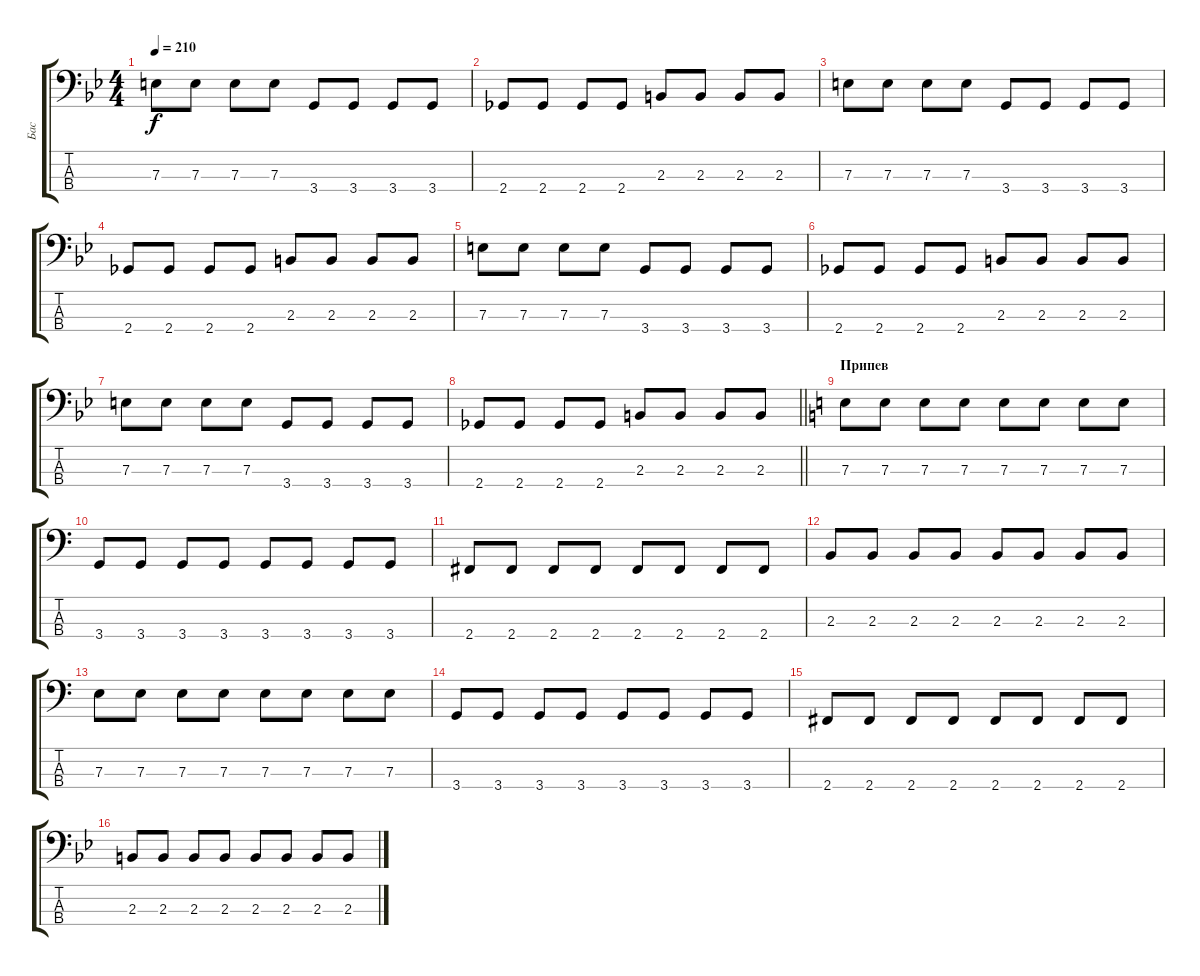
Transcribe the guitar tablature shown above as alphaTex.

\track ("Бас" "Бас") {instrument electricbassfinger}
\staff {score tabs}
\tuning (G2 D2 A1 E1) {hide}
\ts (4 4)
\tempo 210
\clef f4
\ks bb
7.3.8{dy f} 7.3.8 7.3.8 7.3.8 3.4.8 3.4.8 3.4.8 3.4.8 |
2.4.8 2.4.8 2.4.8 2.4.8 2.3.8 2.3.8 2.3.8 2.3.8 |
7.3.8 7.3.8 7.3.8 7.3.8 3.4.8 3.4.8 3.4.8 3.4.8 |
2.4.8 2.4.8 2.4.8 2.4.8 2.3.8 2.3.8 2.3.8 2.3.8 |
7.3.8 7.3.8 7.3.8 7.3.8 3.4.8 3.4.8 3.4.8 3.4.8 |
2.4.8 2.4.8 2.4.8 2.4.8 2.3.8 2.3.8 2.3.8 2.3.8 |
7.3.8 7.3.8 7.3.8 7.3.8 3.4.8 3.4.8 3.4.8 3.4.8 |
\barLineRight lightlight
2.4.8 2.4.8 2.4.8 2.4.8 2.3.8 2.3.8 2.3.8 2.3.8 |
\section ("" "Припев")
\ks c
7.3.8 7.3.8 7.3.8 7.3.8 7.3.8 7.3.8 7.3.8 7.3.8 |
3.4.8 3.4.8 3.4.8 3.4.8 3.4.8 3.4.8 3.4.8 3.4.8 |
2.4.8 2.4.8 2.4.8 2.4.8 2.4.8 2.4.8 2.4.8 2.4.8 |
2.3.8 2.3.8 2.3.8 2.3.8 2.3.8 2.3.8 2.3.8 2.3.8 |
7.3.8 7.3.8 7.3.8 7.3.8 7.3.8 7.3.8 7.3.8 7.3.8 |
3.4.8 3.4.8 3.4.8 3.4.8 3.4.8 3.4.8 3.4.8 3.4.8 |
2.4.8 2.4.8 2.4.8 2.4.8 2.4.8 2.4.8 2.4.8 2.4.8 |
\ks bb
2.3.8 2.3.8 2.3.8 2.3.8 2.3.8 2.3.8 2.3.8 2.3.8
